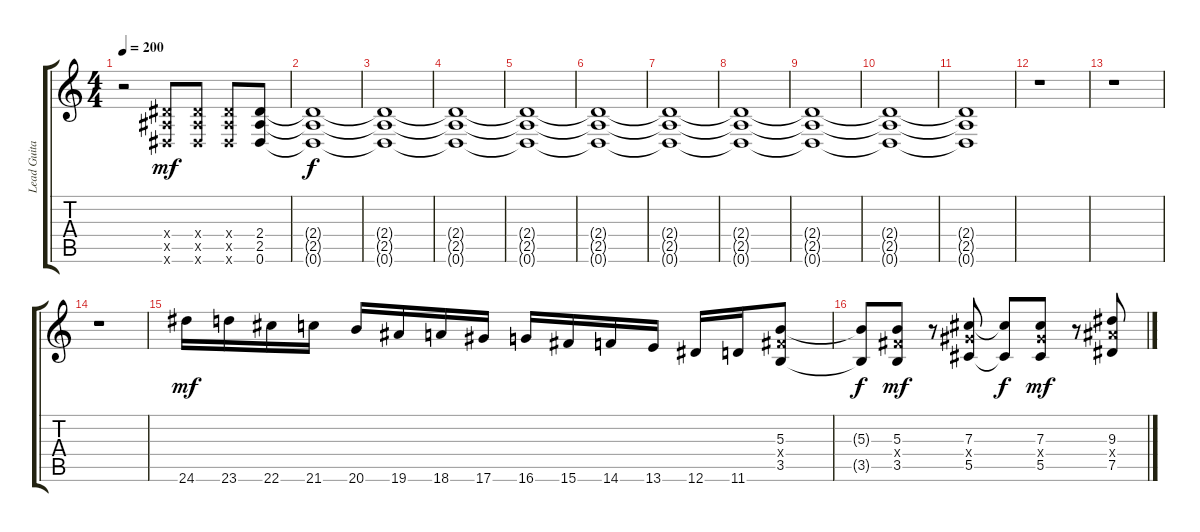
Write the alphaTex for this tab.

\track ("Lead Guitar" "Lead Guita") {instrument distortionguitar}
\staff {score tabs}
\tuning (Eb4 Bb3 Gb3 Db3 Ab2 Eb2) {hide}
\ts (4 4)
\tempo 200
\clef g2
\ks c
r.2{dy mf} (2.4{x} 2.5{x} 0.6{x}).8 (2.4{x} 2.5{x} 0.6{x}).8 (2.4{x} 2.5{x} 0.6{x}).8 (2.4 2.5 0.6).8 |
(2.4{t} 2.5{t} 0.6{t}).1{dy f} |
(2.4{t} 2.5{t} 0.6{t}).1 |
(2.4{t} 2.5{t} 0.6{t}).1 |
(2.4{t} 2.5{t} 0.6{t}).1 |
(2.4{t} 2.5{t} 0.6{t}).1 |
(2.4{t} 2.5{t} 0.6{t}).1 |
(2.4{t} 2.5{t} 0.6{t}).1 |
(2.4{t} 2.5{t} 0.6{t}).1 |
(2.4{t} 2.5{t} 0.6{t}).1 |
(2.4{t} 2.5{t} 0.6{t}).1 |
r.1 |
r.1 |
r.1 |
24.6.16{dy mf instrument guitarfretnoise} 23.6.16 22.6.16 21.6.16 20.6.16 19.6.16 18.6.16 17.6.16 16.6.16 15.6.16 14.6.16 13.6.16 12.6.16 11.6.16 (5.3 5.4{x} 3.5).8{instrument distortionguitar} |
(5.3{t} 3.5{t}).8{dy f} (5.3 5.4{x} 3.5).8{dy mf} r.8 (7.3 7.4{x} 5.5).8 (7.3{t} 5.5{t}).8{dy f} (7.3 7.4{x} 5.5).8{dy mf} r.8 (9.3 9.4{x} 7.5).8
